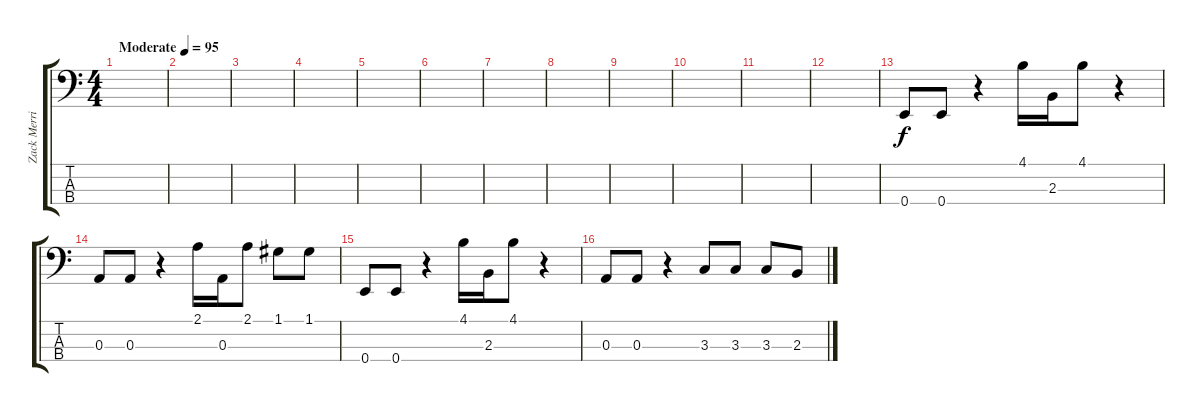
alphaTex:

\track ("Zack Merrick" "Zack Merri") {instrument electricbasspick}
\staff {score tabs}
\tuning (G2 D2 A1 E1) {hide}
\ts (4 4)
\tempo (95 "Moderate")
\clef f4
\ks c
|
|
|
|
|
|
|
|
|
|
|
|
0.4.8 0.4.8 r.4 4.1.16 2.3.16 4.1.8 r.4 |
0.3.8 0.3.8 r.4 2.1.16 0.3.16 2.1.8 1.1.8 1.1.8 |
0.4.8 0.4.8 r.4 4.1.16 2.3.16 4.1.8 r.4 |
0.3.8 0.3.8 r.4 3.3.8 3.3.8 3.3.8 2.3.8
